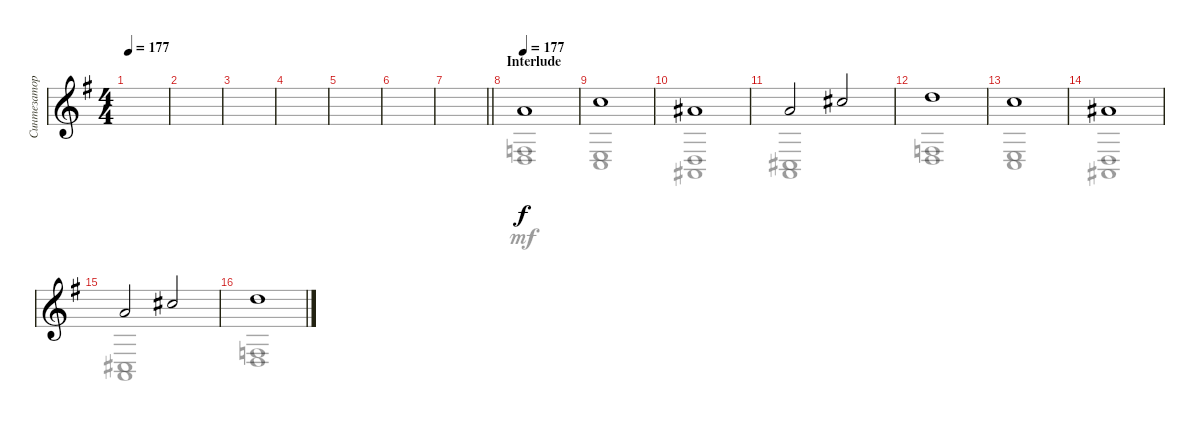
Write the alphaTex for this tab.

\track ("Синтезатор" "Синтезатор") {instrument synthbrass1}
\staff {score}
\tuning (E4 B3 G3 D3 A2 E2) {hide}
\voice
\ts (4 4)
\tempo 177
\clef g2
\ks eminor
|
|
|
|
|
|
\barLineRight lightlight
|
\section ("" "Interlude")
\tempo 177
5.1.1{volume 14 instrument stringensemble1} |
8.1.1 |
6.1.1 |
5.1.2 9.1.2 |
10.1.1 |
8.1.1 |
6.1.1 |
5.1.2 9.1.2 |
10.1.1
\voice
\clef g2
\ottava regular
\simile none
\ks eminor
|
|
|
|
|
|
\barLineRight lightlight
|
(8.5 10.6).1{dy mf} |
(7.5 8.6).1 |
(5.5 6.6).1 |
(4.5 5.6).1 |
(8.5 10.6).1 |
(7.5 8.6).1 |
(5.5 6.6).1 |
(4.5 5.6).1 |
(8.5 10.6).1
